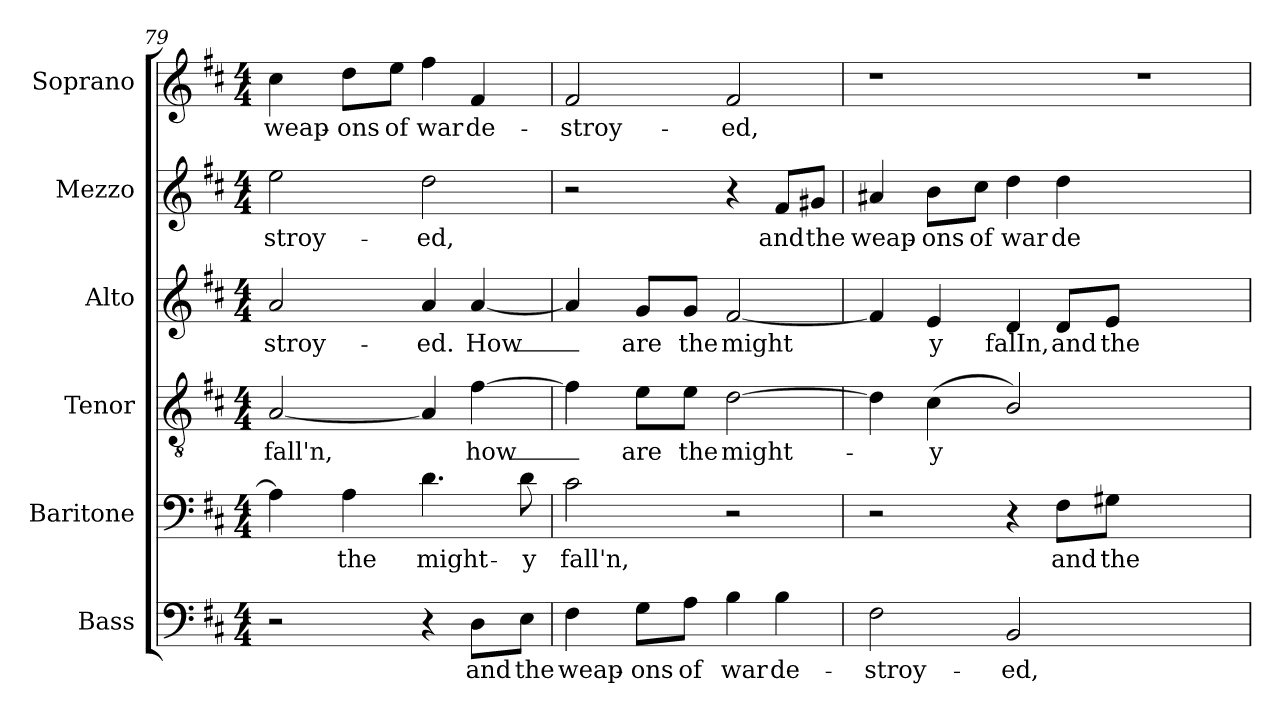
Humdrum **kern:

**kern	**text	**kern	**text	**kern	**text	**kern	**text	**kern	**text	**kern	**text
*part6	*part6	*part5	*part5	*part4	*part4	*part3	*part3	*part2	*part2	*part1	*part1
*staff6	*staff6	*staff5	*staff5	*staff4	*staff4	*staff3	*staff3	*staff2	*staff2	*staff1	*staff1
*I"Bass	*	*I"Baritone	*	*I"Tenor	*	*I"Alto	*	*I"Mezzo	*	*I"Soprano	*
*I'B	*	*I'Bar	*	*I'T.	*	*I'A	*	*I'M	*	*I'S	*
*clefF4	*	*clefF4	*	*clefGv2	*	*clefG2	*	*clefG2	*	*clefG2	*
*	*	*	*	*ITrd7c12	*	*	*	*	*	*	*
*k[f#c#]	*	*k[f#c#]	*	*k[f#c#]	*	*k[f#c#]	*	*k[f#c#]	*	*k[f#c#]	*
*D:	*	*D:	*	*D:	*	*D:	*	*D:	*	*D:	*
*M4/4	*	*M4/4	*	*M4/4	*	*M4/4	*	*M4/4	*	*M4/4	*
=79	=79	=79	=79	=79	=79	=79	=79	=79	=79	=79	=79
!	!	!	!	!	!LO:LY:b:color=#000000	!	!	!	!	!	!
!	!	!	!	!	!	!	!LO:LY:b:color=#000000	!	!	!	!
!	!	!	!	!	!	!	!	!	!LO:LY:b:color=#000000	!	!
!	!	!	!	!	!	!	!	!	!	!	!LO:LY:b:color=#000000
2r	.	4Ai\]	.	[2AAi/	fall'n,	2ai/	stroy-	2eei\	-stroy-	4cc#i\	weap-
!	!	!	!LO:LY:b:color=#000000	!	!	!	!	!	!	!	!
!	!	!	!	!	!	!	!	!	!	!	!LO:LY:b:color=#000000
.	.	4Ai\	the	.	.	.	.	.	.	8ddi\L	ons
!	!	!	!	!	!	!	!	!	!	!	!LO:LY:b:color=#000000
.	.	.	.	.	.	.	.	.	.	8eei\J	of
!	!	!	!LO:LY:b:color=#000000	!	!	!	!	!	!	!	!
!	!	!	!	!	!	!	!LO:LY:b:color=#000000	!	!	!	!
!	!	!	!	!	!	!	!	!	!LO:LY:b:color=#000000	!	!
!	!	!	!	!	!	!	!	!	!	!	!LO:LY:b:color=#000000
4r	.	4.di\	might-	4AAi/]	.	4ai/	-ed.	2ddi\	-ed,	4ff#i\	war
!	!LO:LY:b:color=#000000	!	!	!	!	!	!	!	!	!	!
!	!	!	!	!	!LO:LY:b:color=#000000	!	!	!	!	!	!
!	!	!	!	!	!	!	!LO:LY:b:color=#000000	!	!	!	!
!	!	!	!	!	!	!	!	!	!	!	!LO:LY:b:color=#000000
8Di\L	and	.	.	[4F#i\	how_	[4ai/	How_	.	.	4f#i/	de-
!	!LO:LY:b:color=#000000	!	!	!	!	!	!	!	!	!	!
!	!	!	!LO:LY:b:color=#000000	!	!	!	!	!	!	!	!
8Ei\J	the	8di\	-y	.	.	.	.	.	.	.	.
=80	=80	=80	=80	=80	=80	=80	=80	=80	=80	=80	=80
!	!LO:LY:b:color=#000000	!	!	!	!	!	!	!	!	!	!
!	!	!	!LO:LY:b:color=#000000	!	!	!	!	!	!	!	!
!	!	!	!	!	!	!	!	!	!	!	!LO:LY:b:color=#000000
4F#i\	weap-	2c#i\	fall'n,	4F#i\]	.	4ai/]	.	2r	.	2f#i/	stroy-
!	!LO:LY:b:color=#000000	!	!	!	!	!	!	!	!	!	!
!	!	!	!	!	!LO:LY:b:color=#000000	!	!	!	!	!	!
!	!	!	!	!	!	!	!LO:LY:b:color=#000000	!	!	!	!
8Gi\L	ons	.	.	8Ei\L	are	8gi/L	are	.	.	.	.
!	!LO:LY:b:color=#000000	!	!	!	!	!	!	!	!	!	!
!	!	!	!	!	!LO:LY:b:color=#000000	!	!	!	!	!	!
!	!	!	!	!	!	!	!LO:LY:b:color=#000000	!	!	!	!
8Ai\J	of	.	.	8Ei\J	the	8gi/J	the	.	.	.	.
!	!LO:LY:b:color=#000000	!	!	!	!	!	!	!	!	!	!
!	!	!	!	!	!LO:LY:b:color=#000000	!	!	!	!	!	!
!	!	!	!	!	!	!	!LO:LY:b:color=#000000	!	!	!	!
!	!	!	!	!	!	!	!	!	!	!	!LO:LY:b:color=#000000
4Bi\	war	2r	.	[2Di\	might-	[2f#i/	might	4r	.	2f#i/	-ed,
!	!LO:LY:b:color=#000000	!	!	!	!	!	!	!	!	!	!
!	!	!	!	!	!	!	!	!	!LO:LY:b:color=#000000	!	!
4Bi\	de-	.	.	.	.	.	.	8f#i/L	and	.	.
!	!	!	!	!	!	!	!	!	!LO:LY:b:color=#000000	!	!
.	.	.	.	.	.	.	.	8g#Xi/J	the	.	.
=81	=81	=81	=81	=81	=81	=81	=81	=81	=81	=81	=81
!	!LO:LY:b:color=#000000	!	!	!	!	!	!	!	!	!	!
!	!	!	!	!	!	!	!	!	!LO:LY:b:color=#000000	!	!
2F#i\	stroy-	2r	.	4Di\]	.	4f#i/]	.	4a#Xi/	weap-	1r	.
!	!	!	!	!	!LO:LY:b:color=#000000	!	!	!	!	!	!
!	!	!	!	!	!	!	!LO:LY:b:color=#000000	!	!	!	!
!	!	!	!	!	!	!	!	!	!LO:LY:b:color=#000000	!	!
.	.	.	.	(4C#i\	-y	4ei/	y	8bi\L	ons	.	.
!	!	!	!	!	!	!	!	!	!LO:LY:b:color=#000000	!	!
.	.	.	.	.	.	.	.	8cc#i\J	of	.	.
!	!LO:LY:b:color=#000000	!	!	!	!	!	!	!	!	!	!
!	!	!	!	!	!	!	!LO:LY:b:color=#000000	!	!	!	!
!	!	!	!	!	!	!	!	!	!LO:LY:b:color=#000000	!	!
2BBi/	-ed,	4r	.	2BBi/)	.	4di/	falIn,	4ddi\	war	.	.
!	!	!	!LO:LY:b:color=#000000	!	!	!	!	!	!	!	!
!	!	!	!	!	!	!	!LO:LY:b:color=#000000	!	!	!	!
!	!	!	!	!	!	!	!	!	!LO:LY:b:color=#000000	!	!
.	.	8F#i\L	and	.	.	8di/L	and	4ddi\	de	.	.
!	!	!	!LO:LY:b:color=#000000	!	!	!	!	!	!	!	!
!	!	!	!	!	!	!	!LO:LY:b:color=#000000	!	!	!	!
.	.	8G#Xi\J	the	.	.	8ei/J	the	.	.	.	.
1ryy	.	1ryy	.	1ryy	.	1ryy	.	1ryy	.	1r	.
=	=	=	=	=	=	=	=	=	=	=	=
*-	*-	*-	*-	*-	*-	*-	*-	*-	*-	*-	*-
